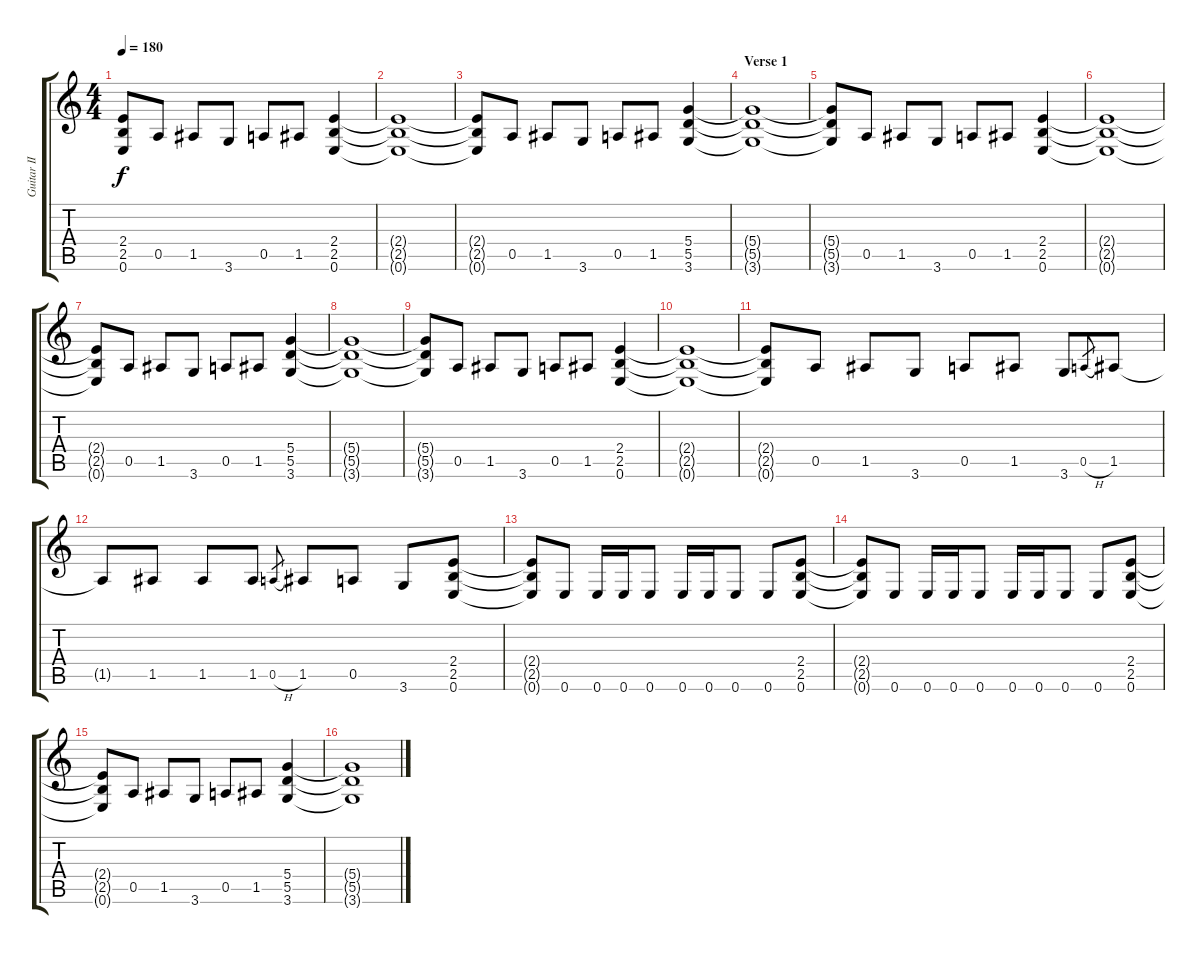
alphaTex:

\track ("Guitar II - Kirk" "Guitar II ") {instrument distortionguitar}
\staff {score tabs}
\tuning (E4 B3 G3 D3 A2 E2) {hide}
\ts (4 4)
\tempo 180
\clef g2
\ks c
(2.4{t} 2.5{t} 0.6{t}).8{dy f} 0.5.8 1.5.8 3.6.8 0.5.8 1.5.8 (2.4 2.5 0.6).4 |
(2.4{t} 2.5{t} 0.6{t}).1 |
(2.4{t} 2.5{t} 0.6{t}).8 0.5.8 1.5.8 3.6.8 0.5.8 1.5.8 (5.4 5.5 3.6).4 |
\section ("" "Verse 1")
(5.4{t} 5.5{t} 3.6{t}).1 |
(5.4{t} 5.5{t} 3.6{t}).8 0.5.8 1.5.8 3.6.8 0.5.8 1.5.8 (2.4 2.5 0.6).4 |
(2.4{t} 2.5{t} 0.6{t}).1 |
(2.4{t} 2.5{t} 0.6{t}).8 0.5.8 1.5.8 3.6.8 0.5.8 1.5.8 (5.4 5.5 3.6).4 |
(5.4{t} 5.5{t} 3.6{t}).1 |
(5.4{t} 5.5{t} 3.6{t}).8 0.5.8 1.5.8 3.6.8 0.5.8 1.5.8 (2.4 2.5 0.6).4 |
(2.4{t} 2.5{t} 0.6{t}).1 |
(2.4{t} 2.5{t} 0.6{t}).8 0.5.8 1.5.8 3.6.8 0.5.8 1.5.8 3.6.8 0.5{h}.8{gr} 1.5.8 |
1.5{t}.8 1.5.8 1.5.8 1.5.8 0.5{h}.8{gr} 1.5.8 0.5.8 3.6.8 (2.4 2.5 0.6).8 |
(2.4{t} 2.5{t} 0.6{t}).8 0.6.8 0.6.16 0.6.16 0.6.8 0.6.16 0.6.16 0.6.8 0.6.8 (2.4 2.5 0.6).8 |
(2.4{t} 2.5{t} 0.6{t}).8 0.6.8 0.6.16 0.6.16 0.6.8 0.6.16 0.6.16 0.6.8 0.6.8 (2.4 2.5 0.6).8 |
(2.4{t} 2.5{t} 0.6{t}).8 0.5.8 1.5.8 3.6.8 0.5.8 1.5.8 (5.4 5.5 3.6).4 |
(5.4{t} 5.5{t} 3.6{t}).1
